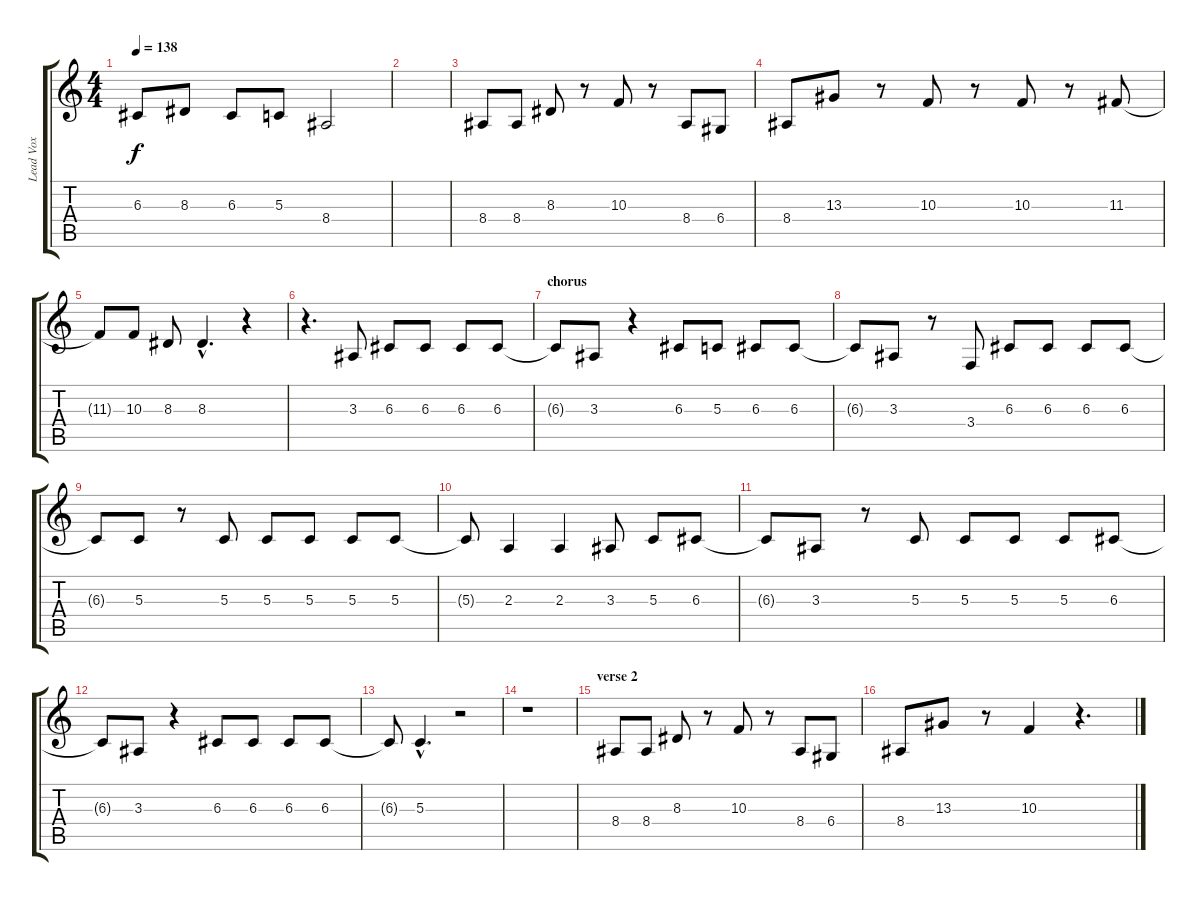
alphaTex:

\track ("Lead Vox" "Lead Vox") {instrument tenorsax}
\staff {score tabs}
\tuning (E4 B3 G3 D3 A2 E2) {hide}
\ts (4 4)
\tempo 138
\clef g2
\ks c
6.3{t}.8{dy f} 8.3.8 6.3.8 5.3.8 8.4.2 |
|
8.4.8 8.4.8 8.3.8 r.8 10.3.8 r.8 8.4.8 6.4.8 |
8.4.8 13.3.8 r.8 10.3.8 r.8 10.3.8 r.8 11.3.8 |
11.3{t}.8 10.3.8 8.3.8 8.3{hac}.4{d} r.4 |
r.4{d} 3.3.8 6.3.8 6.3.8 6.3.8 6.3.8 |
\section ("" "chorus")
6.3{t}.8 3.3.8 r.4 6.3.8 5.3.8 6.3.8 6.3.8 |
6.3{t}.8 3.3.8 r.8 3.4.8 6.3.8 6.3.8 6.3.8 6.3.8 |
6.3{t}.8 5.3.8 r.8 5.3.8 5.3.8 5.3.8 5.3.8 5.3.8 |
5.3{t}.8 2.3.4 2.3.4 3.3.8 5.3.8 6.3.8 |
6.3{t}.8 3.3.8 r.8 5.3.8 5.3.8 5.3.8 5.3.8 6.3.8 |
6.3{t}.8 3.3.8 r.4 6.3.8 6.3.8 6.3.8 6.3.8 |
6.3{t}.8 5.3{hac}.4{d} r.2 |
r.1 |
\section ("" "verse 2")
8.4.8 8.4.8 8.3.8 r.8 10.3.8 r.8 8.4.8 6.4.8 |
8.4.8 13.3.8 r.8 10.3.4 r.4{d}
